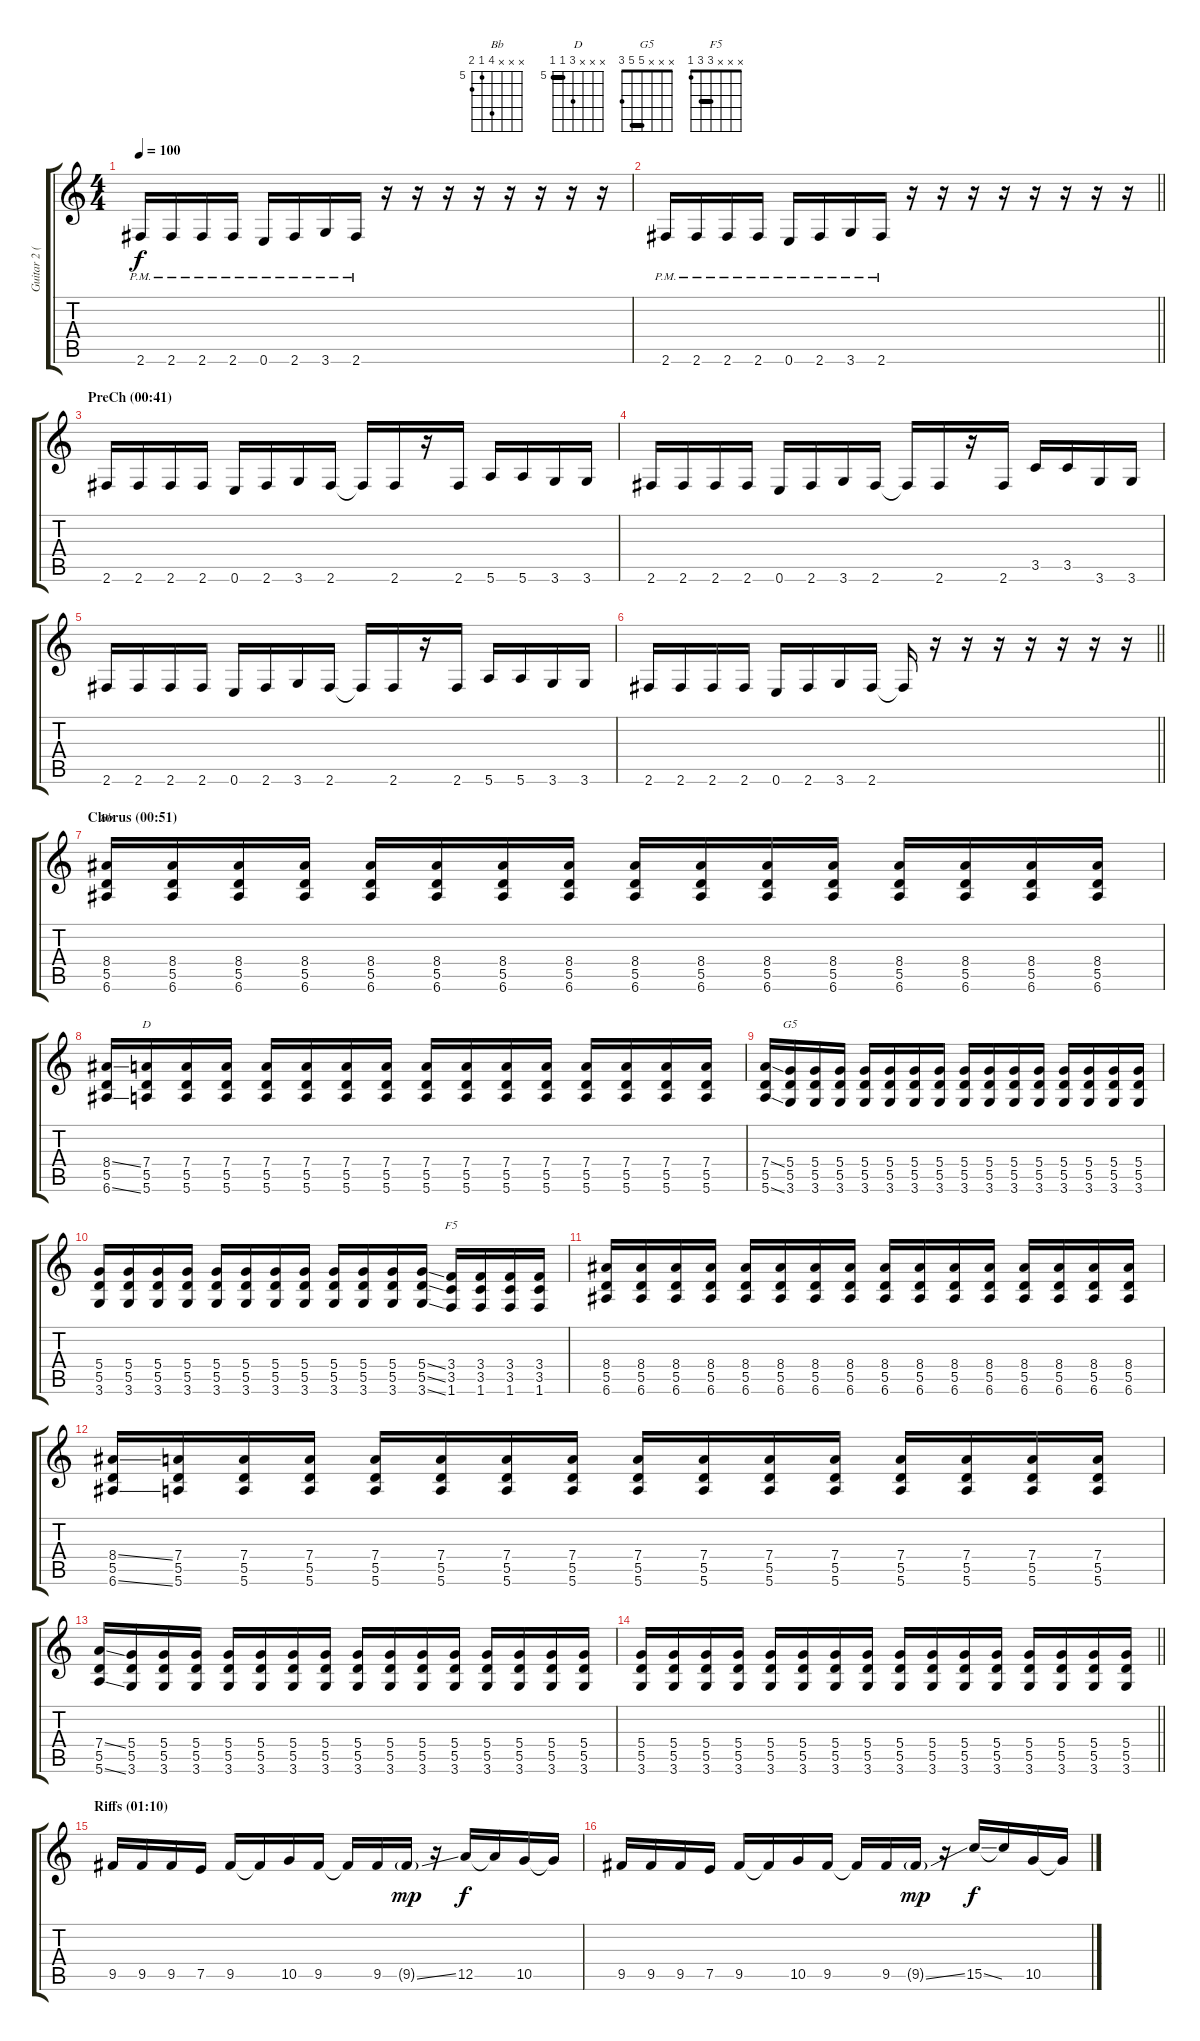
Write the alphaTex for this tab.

\track ("Guitar 2 (Dave Kushner)" "Guitar 2 (") {instrument electricguitarclean}
\staff {score tabs}
\tuning (E4 B3 G3 D3 A2 E2) {hide}
\chord ("Bb" x x x 8 5 6) {firstfret 5}
\chord ("D" x x x 7 5 5) {firstfret 5 barre 5}
\chord ("G5" x x x 5 5 3) {barre 5}
\chord ("F5" x x x 3 3 1) {barre 3}
\ts (4 4)
\tempo 100
\clef g2
\ks c
2.6{pm}.16{dy f} 2.6{pm}.16 2.6{pm}.16 2.6{pm}.16 0.6{pm}.16 2.6{pm}.16 3.6{pm}.16 2.6{pm}.16 r.16 r.16 r.16 r.16 r.16 r.16 r.16 r.16 |
\barLineRight lightlight
2.6{pm}.16 2.6{pm}.16 2.6{pm}.16 2.6{pm}.16 0.6{pm}.16 2.6{pm}.16 3.6{pm}.16 2.6{pm}.16 r.16 r.16 r.16 r.16 r.16 r.16 r.16 r.16 |
\section ("" "PreCh (00:41)")
2.6.16 2.6.16 2.6.16 2.6.16 0.6.16 2.6.16 3.6.16 2.6.16 2.6{t}.16 2.6.16 r.16 2.6.16 5.6.16 5.6.16 3.6.16 3.6.16 |
2.6.16 2.6.16 2.6.16 2.6.16 0.6.16 2.6.16 3.6.16 2.6.16 2.6{t}.16 2.6.16 r.16 2.6.16 3.5.16 3.5.16 3.6.16 3.6.16 |
2.6.16 2.6.16 2.6.16 2.6.16 0.6.16 2.6.16 3.6.16 2.6.16 2.6{t}.16 2.6.16 r.16 2.6.16 5.6.16 5.6.16 3.6.16 3.6.16 |
\barLineRight lightlight
2.6.16 2.6.16 2.6.16 2.6.16 0.6.16 2.6.16 3.6.16 2.6.16 2.6{t}.16 r.16 r.16 r.16 r.16 r.16 r.16 r.16 |
\section ("" "Chorus (00:51)")
(8.4 5.5 6.6).16{ch "Bb"} (8.4 5.5 6.6).16 (8.4 5.5 6.6).16 (8.4 5.5 6.6).16 (8.4 5.5 6.6).16 (8.4 5.5 6.6).16 (8.4 5.5 6.6).16 (8.4 5.5 6.6).16 (8.4 5.5 6.6).16 (8.4 5.5 6.6).16 (8.4 5.5 6.6).16 (8.4 5.5 6.6).16 (8.4 5.5 6.6).16 (8.4 5.5 6.6).16 (8.4 5.5 6.6).16 (8.4 5.5 6.6).16 |
(8.4{ss} 5.5 6.6{ss}).16 (7.4 5.5 5.6).16{ch "D"} (7.4 5.5 5.6).16 (7.4 5.5 5.6).16 (7.4 5.5 5.6).16 (7.4 5.5 5.6).16 (7.4 5.5 5.6).16 (7.4 5.5 5.6).16 (7.4 5.5 5.6).16 (7.4 5.5 5.6).16 (7.4 5.5 5.6).16 (7.4 5.5 5.6).16 (7.4 5.5 5.6).16 (7.4 5.5 5.6).16 (7.4 5.5 5.6).16 (7.4 5.5 5.6).16 |
(7.4{ss} 5.5 5.6{ss}).16 (5.4 5.5 3.6).16{ch "G5"} (5.4 5.5 3.6).16 (5.4 5.5 3.6).16 (5.4 5.5 3.6).16 (5.4 5.5 3.6).16 (5.4 5.5 3.6).16 (5.4 5.5 3.6).16 (5.4 5.5 3.6).16 (5.4 5.5 3.6).16 (5.4 5.5 3.6).16 (5.4 5.5 3.6).16 (5.4 5.5 3.6).16 (5.4 5.5 3.6).16 (5.4 5.5 3.6).16 (5.4 5.5 3.6).16 |
(5.4 5.5 3.6).16 (5.4 5.5 3.6).16 (5.4 5.5 3.6).16 (5.4 5.5 3.6).16 (5.4 5.5 3.6).16 (5.4 5.5 3.6).16 (5.4 5.5 3.6).16 (5.4 5.5 3.6).16 (5.4 5.5 3.6).16 (5.4 5.5 3.6).16 (5.4 5.5 3.6).16 (5.4{ss} 5.5{ss} 3.6{ss}).16 (3.4 3.5 1.6).16{ch "F5"} (3.4 3.5 1.6).16 (3.4 3.5 1.6).16 (3.4 3.5 1.6).16 |
(8.4 5.5 6.6).16 (8.4 5.5 6.6).16 (8.4 5.5 6.6).16 (8.4 5.5 6.6).16 (8.4 5.5 6.6).16 (8.4 5.5 6.6).16 (8.4 5.5 6.6).16 (8.4 5.5 6.6).16 (8.4 5.5 6.6).16 (8.4 5.5 6.6).16 (8.4 5.5 6.6).16 (8.4 5.5 6.6).16 (8.4 5.5 6.6).16 (8.4 5.5 6.6).16 (8.4 5.5 6.6).16 (8.4 5.5 6.6).16 |
(8.4{ss} 5.5 6.6{ss}).16 (7.4 5.5 5.6).16 (7.4 5.5 5.6).16 (7.4 5.5 5.6).16 (7.4 5.5 5.6).16 (7.4 5.5 5.6).16 (7.4 5.5 5.6).16 (7.4 5.5 5.6).16 (7.4 5.5 5.6).16 (7.4 5.5 5.6).16 (7.4 5.5 5.6).16 (7.4 5.5 5.6).16 (7.4 5.5 5.6).16 (7.4 5.5 5.6).16 (7.4 5.5 5.6).16 (7.4 5.5 5.6).16 |
(7.4{ss} 5.5 5.6{ss}).16 (5.4 5.5 3.6).16 (5.4 5.5 3.6).16 (5.4 5.5 3.6).16 (5.4 5.5 3.6).16 (5.4 5.5 3.6).16 (5.4 5.5 3.6).16 (5.4 5.5 3.6).16 (5.4 5.5 3.6).16 (5.4 5.5 3.6).16 (5.4 5.5 3.6).16 (5.4 5.5 3.6).16 (5.4 5.5 3.6).16 (5.4 5.5 3.6).16 (5.4 5.5 3.6).16 (5.4 5.5 3.6).16 |
\barLineRight lightlight
(5.4 5.5 3.6).16 (5.4 5.5 3.6).16 (5.4 5.5 3.6).16 (5.4 5.5 3.6).16 (5.4 5.5 3.6).16 (5.4 5.5 3.6).16 (5.4 5.5 3.6).16 (5.4 5.5 3.6).16 (5.4 5.5 3.6).16 (5.4 5.5 3.6).16 (5.4 5.5 3.6).16 (5.4 5.5 3.6).16 (5.4 5.5 3.6).16 (5.4 5.5 3.6).16 (5.4 5.5 3.6).16 (5.4 5.5 3.6).16 |
\section ("" "Riffs (01:10)")
9.5.16 9.5.16 9.5.16 7.5.16 9.5.16 9.5{t}.16 10.5.16 9.5.16 9.5{t}.16 9.5.16 9.5{ss g}.16{dy mp} r.16 12.5.16{dy f} 12.5{t}.16 10.5.16 10.5{t}.16 |
9.5.16 9.5.16 9.5.16 7.5.16 9.5.16 9.5{t}.16 10.5.16 9.5.16 9.5{t}.16 9.5.16 9.5{ss g}.16{dy mp} r.16 15.5{ss}.16{dy f} 15.5{t}.16 10.5.16 10.5{t}.16
